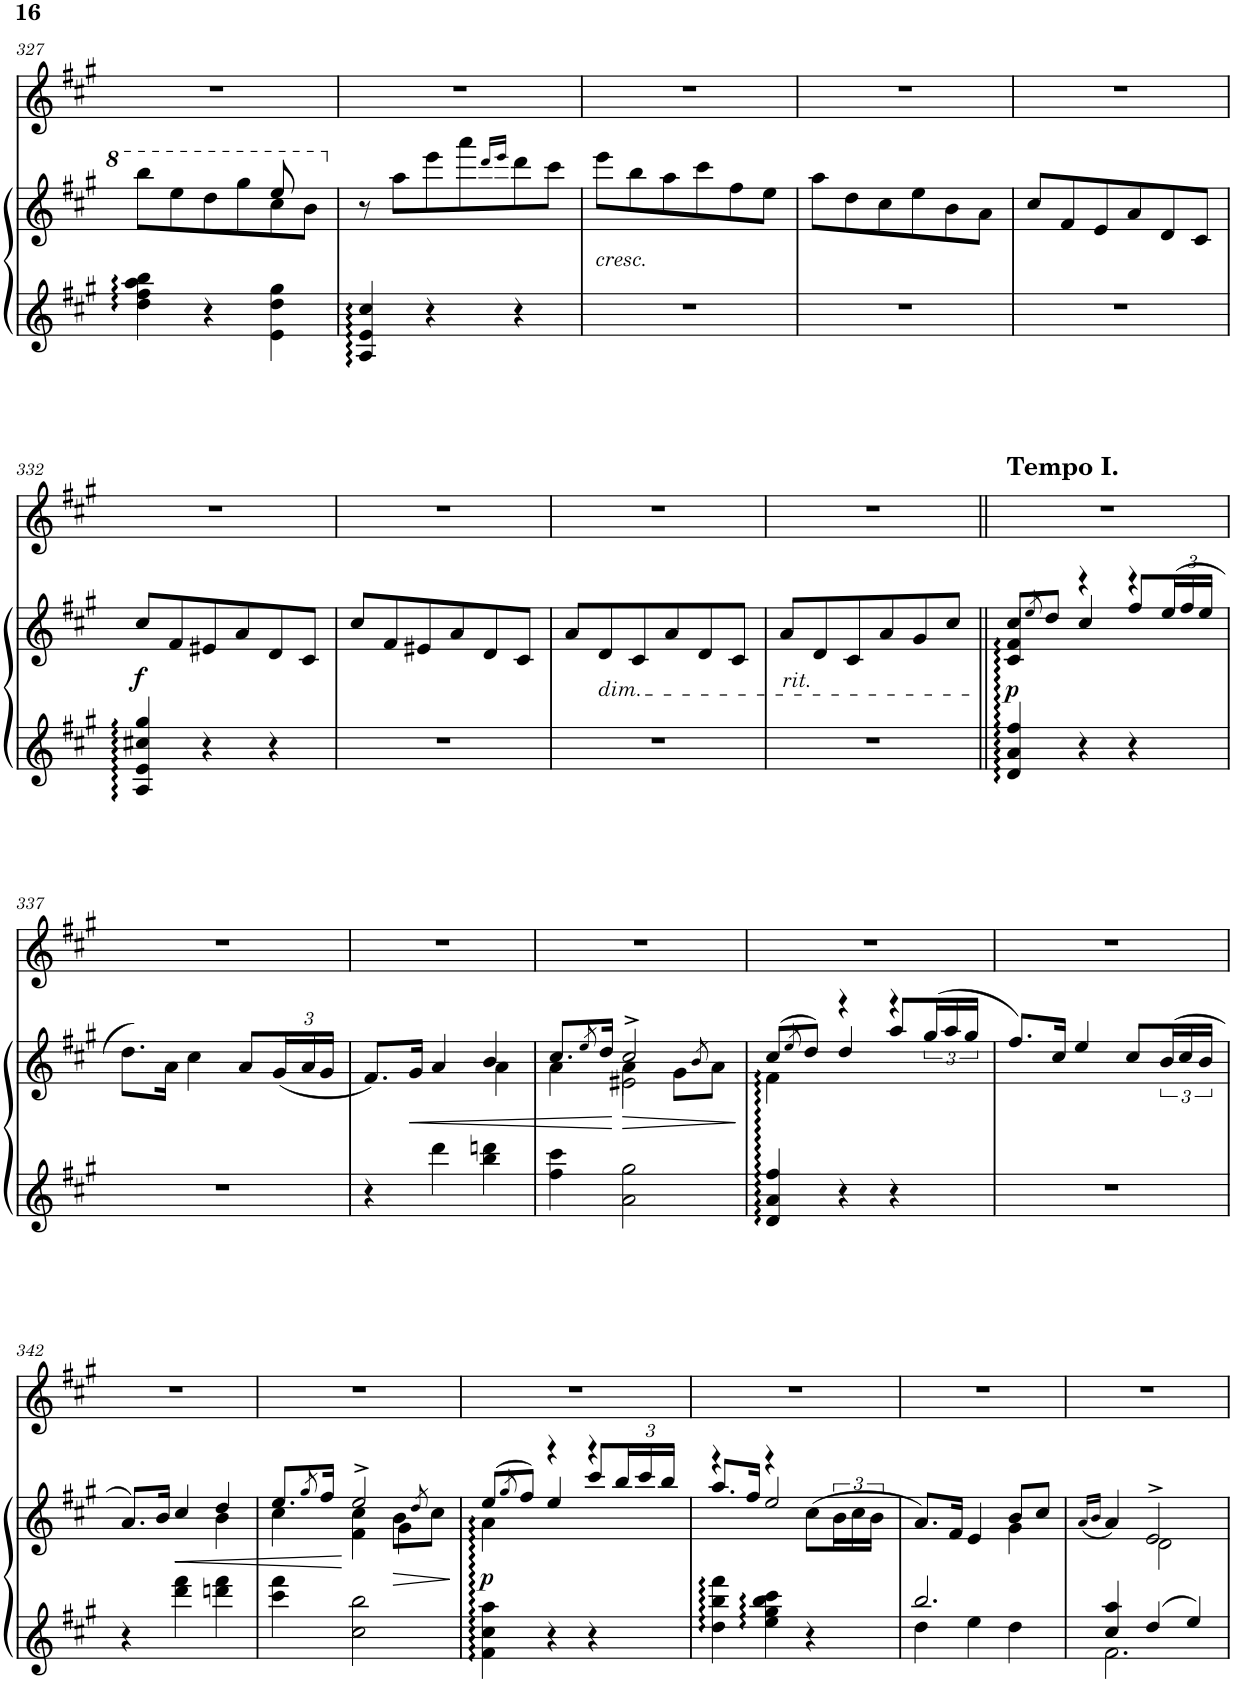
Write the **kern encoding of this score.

**kern	**kern	**kern	**dynam
*part1	*part1	*part1	*part1
*staff3	*staff2	*staff1	*staff1/2/3
*I"Piano	*	*	*
*I'Pno.	*	*	*
!!LO:PB:g=z
*clefG2	*clefG2	*clefG2	*
*k[f#c#g#]	*k[f#c#g#]	*k[f#c#g#]	*
*M3/4	*M3/4	*M3/4	*
=327	=327	=327	=327
*	*^	*	*
4dd\ 4ff#\ 4aa\ 4bb\	8bbb\L	2ryy	2.r	.
.	8eee\	.	.	.
4r	8ddd\	.	.	.
.	8ggg#\	.	.	.
4e\ 4dd\ 4gg#\	8ccc#\	8eee/	.	.
.	8bb\J	8ryy	.	.
*	*v	*v	*	*
=328	=328	=328	=328
4A/ 4e/ 4cc#/	8r	2.r	.
.	8aa\L	.	.
4r	8eee\	.	.
.	8aaa\	.	.
.	16qddd/LL	.	.
.	16qeee/JJ	.	.
4r	8ddd\	.	.
.	8ccc#\J	.	.
=329	=329	=329	=329
!	!LO:TX:b:i:t=cresc.	!	!
2.r	8eee\L	2.r	.
.	8bb\	.	.
.	8aa\	.	.
.	8ccc#\	.	.
.	8ff#\	.	.
.	8ee\J	.	.
=330	=330	=330	=330
2.r	8aa\L	2.r	.
.	8dd\	.	.
.	8cc#\	.	.
.	8ee\	.	.
.	8b\	.	.
.	8a\J	.	.
=331	=331	=331	=331
2.r	8cc#/L	2.r	.
.	8f#/	.	.
.	8e/	.	.
.	8a/	.	.
.	8d/	.	.
.	8c#/J	.	.
!!LO:LB:g=z
=332	=332	=332	=332
!	!	!	!LO:DY:b=2
4A/ 4e/ 4cc#X/ 4gg#/	8cc#/L	2.r	f
.	8f#/	.	.
4r	8e#X/	.	.
.	8a/	.	.
4r	8d/	.	.
.	8c#/J	.	.
=333	=333	=333	=333
2.r	8cc#/L	2.r	.
.	8f#/	.	.
.	8e#X/	.	.
.	8a/	.	.
.	8d/	.	.
.	8c#/J	.	.
=334	=334	=334	=334
2.r	8a/L	2.r	.
!	!LO:TX:b:i:t=dim.	!	!
.	8d/	.	.
.	8c#/	.	.
.	8a/	.	.
.	8d/	.	.
.	8c#/J	.	.
=335	=335	=335	=335
!	!LO:TX:b:i:t=rit.	!	!
2.r	8a/L	2.r	.
.	8d/	.	.
.	8c#/	.	.
.	8a/	.	.
.	8g#/	.	.
.	8cc#/J	.	.
=336||	=336||	=336||	=336||
*	*^	*	*
!	!	!	!LO:TX:a:B:t=Tempo I.	!
!	!	!	!	!LO:DY:b=2
4d/ 4a/ 4ff#/	4c#/ 4f#/	8cc#/L	2.r	p
.	.	8qee/	.	.
.	.	8dd/J	.	.
4r	4r	4cc#/	.	.
4r	4r	8ff#/L	.	.
*	*	*Xbrackettup	*	*
.	.	24ee/L	.	.
.	.	24ff#/	.	.
.	.	24ee/JJ	.	.
*	*v	*v	*	*
!!LO:LB:g=z
=337	=337	=337	=337
2.r	8.dd\L	2.r	.
.	16a\Jk	.	.
.	4cc#\	.	.
.	8a/L	.	.
.	24g#/L	.	.
.	24a/	.	.
.	24g#/JJ	.	.
=338	=338	=338	=338
*	*^	*	*
4r	8.f#/L	2ryy	2.r	.
.	16g#/Jk	.	.	.
4ddd\	4a/	.	.	.
4bb\ 4dddn\	4b/	4a\	.	.
=339	=339	=339	=339	=339
*	*	*^	*	*
4ff#\ 4ccc#\	8.cc#/L	4a\	4ryy	2.r	.
.	8qee/	.	.	.	.
.	16dd/Jk	.	.	.	.
2a\ 2gg#\	2cc#^/	4a\	2e#X\	.	.
.	.	8g#\L	.	.	.
.	.	8qb/	.	.	.
.	.	8a\J	.	.	.
*	*	*v	*v	*	*
=340	=340	=340	=340	=340
4d/ 4a/ 4ff#/	4f#\	8cc#/L	2.r	.
.	.	8qee/	.	.
.	.	8dd/J	.	.
4r	4r	4dd/	.	.
4r	4r	8aa/L	.	.
*	*	*brackettup	*	*
.	.	24gg#/L	.	.
.	.	24aa/	.	.
.	.	24gg#/JJ	.	.
*	*v	*v	*	*
=341	=341	=341	=341
2.r	8.ff#/L	2.r	.
.	16cc#/Jk	.	.
.	4ee/	.	.
.	8cc#/L	.	.
.	24b/L	.	.
.	24cc#/	.	.
.	24b/JJ	.	.
!!LO:LB:g=z
=342	=342	=342	=342
*	*^	*	*
4r	8.a/L	2ryy	2.r	.
.	16b/Jk	.	.	.
4ddd\ 4fff#\	4cc#/	.	.	.
4dddn\ 4fff#\	4dd/	4b\	.	.
=343	=343	=343	=343	=343
*	*	*^	*	*
4ccc#\ 4fff#\	8.ee/L	4cc#\	4ryy	2.r	.
.	8qgg#/	.	.	.	.
.	16ff#/Jk	.	.	.	.
2cc#\ 2bb\	2ee^/	4cc#\	4f#\	.	.
.	.	4g#\	8b\L	.	.
.	.	.	8qdd/	.	.
.	.	.	8cc#\J	.	.
=344	=344	=344	=344	=344	=344
!	!	!	!	!	!LO:DY:b=2
*	*	*v	*v	*	*
4f#\ 4cc#\ 4aa\	4a\	8ee/L	2.r	p
.	.	8qgg#/	.	.
.	.	8ff#/J	.	.
4r	4r	4ee/	.	.
4r	4r	8ccc#/L	.	.
*	*	*Xbrackettup	*	*
.	.	24bb/L	.	.
.	.	24ccc#/	.	.
.	.	24bb/JJ	.	.
=345	=345	=345	=345	=345
4dd\ 4bb\ 4fff#\	4r	8.aa/L	2.r	.
.	.	16ff#/Jk	.	.
4ee\ 4gg#\ 4bb\ 4ccc#\	4r	2ee/	.	.
4r	8cc#\L	.	.	.
*	*brackettup	*	*	*
.	24b\L	.	.	.
.	24cc#\	.	.	.
.	24b\JJ	.	.	.
=346	=346	=346	=346	=346
*^	*	*	*	*
2.bb/	4dd\	8.a/L	2ryy	2.r	.
.	.	16f#/Jk	.	.	.
.	4ee\	4e/	.	.	.
.	4dd\	4g#\	8b/L	.	.
.	.	.	8cc#/J	.	.
=347	=347	=347	=347	=347	=347
.	.	16qa/LL	.	.	.
.	.	16qb/JJ	.	.	.
2.f#\	4cc#/ 4aa/	4a/	4ryy	2.r	.
.	4dd/	2e^/	2d\	.	.
.	4ee/	.	.	.	.
*v	*v	*	*	*	*
*	*v	*v	*	*
=	=	=	=
*-	*-	*-	*-
